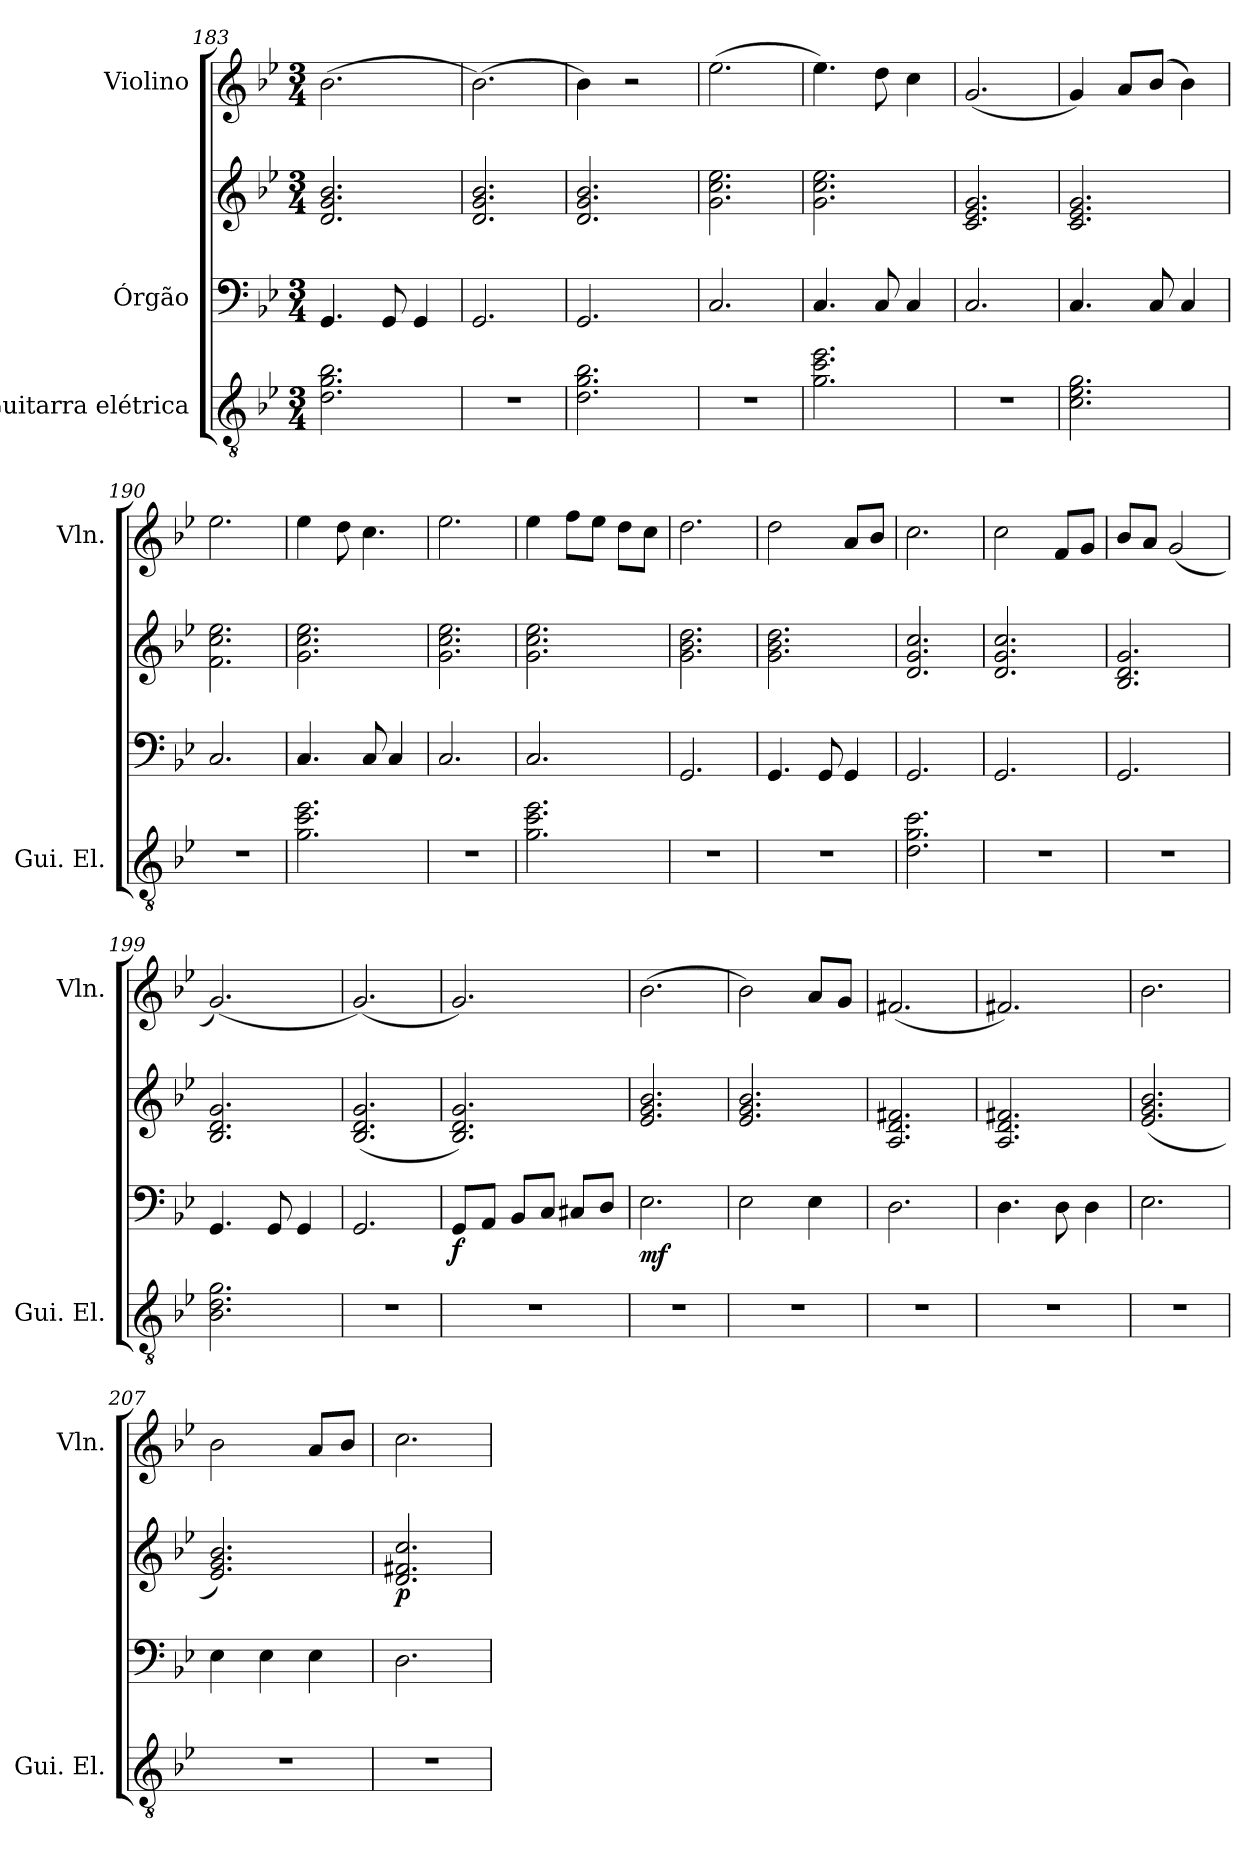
**kern	**kern	**kern	**dynam	**kern
*part3	*part2	*part2	*part2	*part1
*staff4	*staff3	*staff2	*staff2/3	*staff1
*I"Guitarra elétrica	*I"Órgão	*	*	*I"Violino
*I'Gui. El.	*	*	*	*I'Vln.
*clefGv2	*clefF4	*clefG2	*	*clefG2
*k[b-e-]	*k[b-e-]	*k[b-e-]	*	*k[b-e-]
*M3/4	*M3/4	*M3/4	*	*M3/4
=183	=183	=183	=183	=183
2.d\ 2.g\ 2.b-\	4.GG/	2.d/ 2.g/ 2.b-/	.	(2.b-\
.	8GG/	.	.	.
.	4GG/	.	.	.
=184	=184	=184	=184	=184
2.r	2.GG/	2.d/ 2.g/ 2.b-/	.	(2.b-\)
=185	=185	=185	=185	=185
2.d\ 2.g\ 2.b-\	2.GG/	2.d/ 2.g/ 2.b-/	.	4b-\)
.	.	.	.	2r
=186	=186	=186	=186	=186
2.r	2.C/	2.g\ 2.cc\ 2.ee-\	.	(2.ee-\
=187	=187	=187	=187	=187
2.g\ 2.cc\ 2.ee-\	4.C/	2.g\ 2.cc\ 2.ee-\	.	4.ee-\)
.	8C/	.	.	8dd\
.	4C/	.	.	4cc\
=188	=188	=188	=188	=188
2.r	2.C/	2.c/ 2.e-/ 2.g/	.	(2.g/
=189	=189	=189	=189	=189
2.c\ 2.e-\ 2.g\	4.C/	2.c/ 2.e-/ 2.g/	.	4g/)
.	.	.	.	8a/L
.	8C/	.	.	(8b-/J
.	4C/	.	.	4b-\)
=190	=190	=190	=190	=190
2.r	2.C/	2.f\ 2.cc\ 2.ee-\	.	2.ee-\
!!LO:LB:g=z
=191	=191	=191	=191	=191
2.g\ 2.cc\ 2.ee-\	4.C/	2.g\ 2.cc\ 2.ee-\	.	4ee-\
.	.	.	.	8dd\
.	8C/	.	.	4.cc\
.	4C/	.	.	.
=192	=192	=192	=192	=192
2.r	2.C/	2.g\ 2.cc\ 2.ee-\	.	2.ee-\
=193	=193	=193	=193	=193
2.g\ 2.cc\ 2.ee-\	2.C/	2.g\ 2.cc\ 2.ee-\	.	4ee-\
.	.	.	.	8ff\L
.	.	.	.	8ee-\J
.	.	.	.	8dd\L
.	.	.	.	8cc\J
=194	=194	=194	=194	=194
2.r	2.GG/	2.g\ 2.b-\ 2.dd\	.	2.dd\
=195	=195	=195	=195	=195
2.r	4.GG/	2.g\ 2.b-\ 2.dd\	.	2dd\
.	8GG/	.	.	.
.	4GG/	.	.	8a/L
.	.	.	.	8b-/J
=196	=196	=196	=196	=196
2.d\ 2.g\ 2.cc\	2.GG/	2.d/ 2.g/ 2.cc/	.	2.cc\
=197	=197	=197	=197	=197
2.r	2.GG/	2.d/ 2.g/ 2.cc/	.	2cc\
.	.	.	.	8f/L
.	.	.	.	8g/J
=198	=198	=198	=198	=198
2.r	2.GG/	2.B-/ 2.d/ 2.g/	.	8b-/L
.	.	.	.	8a/J
.	.	.	.	(2g/
=199	=199	=199	=199	=199
2.B-\ 2.d\ 2.g\	4.GG/	2.B-/ 2.d/ 2.g/	.	(2.g/)
.	8GG/	.	.	.
.	4GG/	.	.	.
!!LO:LB:g=z
=200	=200	=200	=200	=200
2.r	2.GG/	(2.B-/ 2.d/ 2.g/	.	(2.g/)
=201	=201	=201	=201	=201
!	!	!	!LO:DY:b=2	!
2.r	8GG/L	2.B-/ 2.d/ 2.g/)	f	2.g/)
.	8AA/J	.	.	.
.	8BB-/L	.	.	.
.	8C/J	.	.	.
.	8C#X/L	.	.	.
.	8D/J	.	.	.
=202	=202	=202	=202	=202
!	!	!	!LO:DY:b=2	!
2.r	2.E-\	2.e-/ 2.g/ 2.b-/	mf	(2.b-\
=203	=203	=203	=203	=203
2.r	2E-\	2.e-/ 2.g/ 2.b-/	.	2b-\)
.	4E-\	.	.	8a/L
.	.	.	.	8g/J
=204	=204	=204	=204	=204
2.r	2.D\	2.A/ 2.d/ 2.f#X/	.	(2.f#X/
=205	=205	=205	=205	=205
2.r	4.D\	2.A/ 2.d/ 2.f#X/	.	2.f#X/)
.	8D\	.	.	.
.	4D\	.	.	.
=206	=206	=206	=206	=206
2.r	2.E-\	(2.e-/ 2.g/ 2.b-/	.	2.b-\
=207	=207	=207	=207	=207
2.r	4E-\	2.e-/ 2.g/ 2.b-/)	.	2b-\
.	4E-\	.	.	.
.	4E-\	.	.	8a/L
.	.	.	.	8b-/J
=208	=208	=208	=208	=208
!	!	!	!LO:DY:b	!
2.r	2.D\	2.d/ 2.f#X/ 2.cc/	p	2.cc\
=	=	=	=	=
*-	*-	*-	*-	*-
